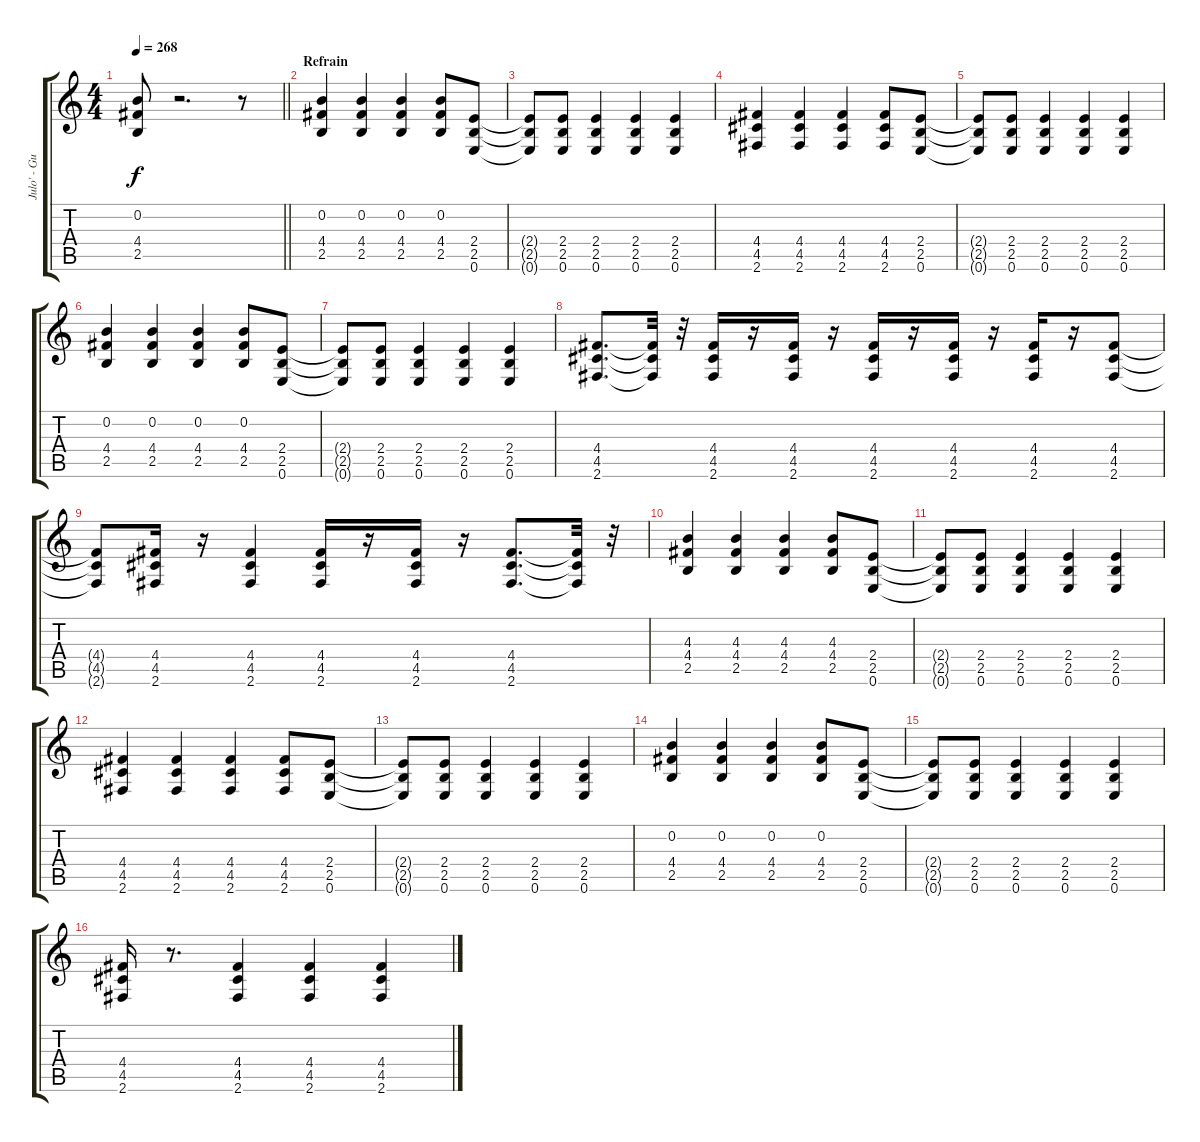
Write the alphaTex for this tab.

\track ("Julo' - Guitare" "Julo' - Gu") {instrument overdrivenguitar}
\staff {score tabs}
\tuning (E4 B3 G3 D3 A2 E2) {hide}
\ts (4 4)
\tempo 268
\clef g2
\barLineRight lightlight
\ks c
(0.2 4.4 2.5).8{dy f} r.2{d} r.8 |
\section ("" "Refrain")
(0.2 4.4 2.5).4 (0.2 4.4 2.5).4 (0.2 4.4 2.5).4 (0.2 4.4 2.5).8 (2.4 2.5 0.6).8 |
(2.4{t} 2.5{t} 0.6{t}).8 (2.4 2.5 0.6).8 (2.4 2.5 0.6).4 (2.4 2.5 0.6).4 (2.4 2.5 0.6).4 |
(4.4 4.5 2.6).4 (4.4 4.5 2.6).4 (4.4 4.5 2.6).4 (4.4 4.5 2.6).8 (2.4 2.5 0.6).8 |
(2.4{t} 2.5{t} 0.6{t}).8 (2.4 2.5 0.6).8 (2.4 2.5 0.6).4 (2.4 2.5 0.6).4 (2.4 2.5 0.6).4 |
(0.2 4.4 2.5).4 (0.2 4.4 2.5).4 (0.2 4.4 2.5).4 (0.2 4.4 2.5).8 (2.4 2.5 0.6).8 |
(2.4{t} 2.5{t} 0.6{t}).8 (2.4 2.5 0.6).8 (2.4 2.5 0.6).4 (2.4 2.5 0.6).4 (2.4 2.5 0.6).4 |
(4.4 4.5 2.6).8{d} (4.4{t} 4.5{t} 2.6{t}).32 r.32 (4.4 4.5 2.6).16 r.16 (4.4 4.5 2.6).16 r.16 (4.4 4.5 2.6).16 r.16 (4.4 4.5 2.6).16 r.16 (4.4 4.5 2.6).16 r.16 (4.4 4.5 2.6).8 |
(4.4{t} 4.5{t} 2.6{t}).8 (4.4 4.5 2.6).16 r.16 (4.4 4.5 2.6).4 (4.4 4.5 2.6).16 r.16 (4.4 4.5 2.6).16 r.16 (4.4 4.5 2.6).8{d} (4.4{t} 4.5{t} 2.6{t}).32 r.32 |
(4.3 4.4 2.5).4 (4.3 4.4 2.5).4 (4.3 4.4 2.5).4 (4.3 4.4 2.5).8 (2.4 2.5 0.6).8 |
(2.4{t} 2.5{t} 0.6{t}).8 (2.4 2.5 0.6).8 (2.4 2.5 0.6).4 (2.4 2.5 0.6).4 (2.4 2.5 0.6).4 |
(4.4 4.5 2.6).4 (4.4 4.5 2.6).4 (4.4 4.5 2.6).4 (4.4 4.5 2.6).8 (2.4 2.5 0.6).8 |
(2.4{t} 2.5{t} 0.6{t}).8 (2.4 2.5 0.6).8 (2.4 2.5 0.6).4 (2.4 2.5 0.6).4 (2.4 2.5 0.6).4 |
(0.2 4.4 2.5).4 (0.2 4.4 2.5).4 (0.2 4.4 2.5).4 (0.2 4.4 2.5).8 (2.4 2.5 0.6).8 |
(2.4{t} 2.5{t} 0.6{t}).8 (2.4 2.5 0.6).8 (2.4 2.5 0.6).4 (2.4 2.5 0.6).4 (2.4 2.5 0.6).4 |
(4.4 4.5 2.6).16 r.8{d} (4.4 4.5 2.6).4 (4.4 4.5 2.6).4 (4.4 4.5 2.6).4
